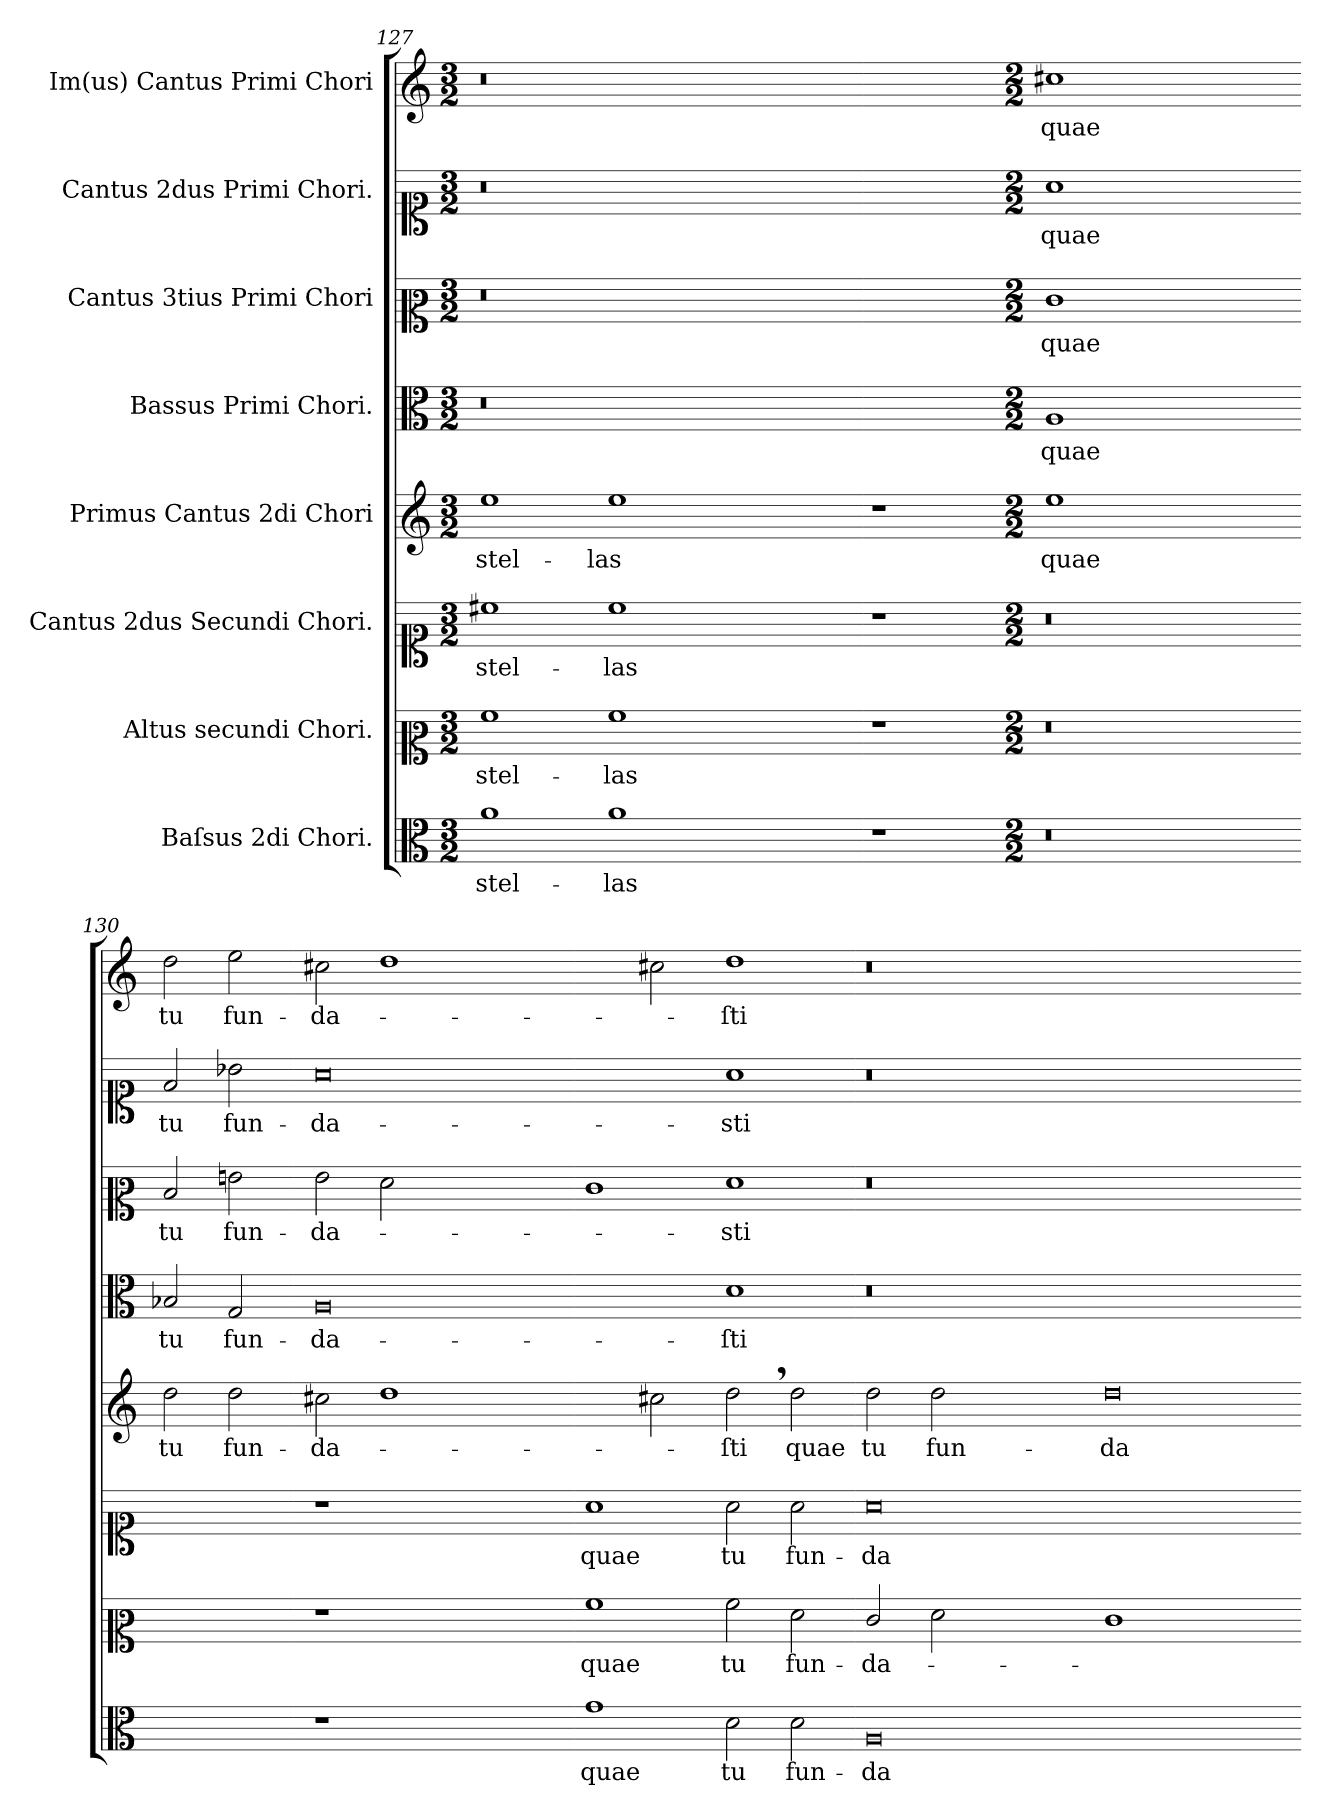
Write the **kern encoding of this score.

**kern	**text	**kern	**text	**kern	**text	**kern	**text	**kern	**text	**kern	**text	**kern	**text	**kern	**text
*part8	*part8	*part7	*part7	*part6	*part6	*part5	*part5	*part4	*part4	*part3	*part3	*part2	*part2	*part1	*part1
*staff8	*staff8	*staff7	*staff7	*staff6	*staff6	*staff5	*staff5	*staff4	*staff4	*staff3	*staff3	*staff2	*staff2	*staff1	*staff1
*I"Baſsus 2di Chori.	*	*I"Altus secundi Chori.	*	*I"Cantus 2dus Secundi Chori.	*	*I"Primus Cantus 2di Chori	*	*I"Bassus Primi Chori.	*	*I"Cantus 3tius Primi Chori	*	*I"Cantus 2dus Primi Chori.	*	*I"Im(us) Cantus Primi Chori	*
*clefC3	*	*clefC2	*	*clefC1	*	*clefG2	*	*clefC3	*	*clefC2	*	*clefC1	*	*clefG2	*
*k[]	*	*k[]	*	*k[]	*	*k[]	*	*k[]	*	*k[]	*	*k[]	*	*k[]	*
*D:dor	*	*D:dor	*	*D:dor	*	*D:dor	*	*D:dor	*	*D:dor	*	*D:dor	*	*D:dor	*
*M3/2	*	*M3/2	*	*M3/2	*	*M3/2	*	*M3/2	*	*M3/2	*	*M3/2	*	*M3/2	*
=127	=127	=127	=127	=127	=127	=127	=127	=127	=127	=127	=127	=127	=127	=127	=127
!	!LO:LY:i	!	!	!	!LO:LY:i	!	!	!	!	!	!	!	!	!	!
1a	stel-	1a	stel-	1cc#X	stel-	1ee	stel-	0.r	.	0.r	.	0.r	.	0.r	.
!	!LO:LY:i	!	!	!	!LO:LY:i	!	!	!	!	!	!	!	!	!	!
1a	-las	1a\	-las	1cc#\	-las	1ee\	-las	.	.	.	.	.	.	.	.
1ryy	.	1ryy	.	1ryy	.	1ryy	.	.	.	.	.	.	.	.	.
=128-	=128-	=128-	=128-	=128-	=128-	=128-	=128-	=128-	=128-	=128-	=128-	=128-	=128-	=128-	=128-
1r	.	1r	.	1r	.	1r	.	1ryy	.	1ryy	.	1ryy	.	1ryy	.
=129-	=129-	=129-	=129-	=129-	=129-	=129-	=129-	=129-	=129-	=129-	=129-	=129-	=129-	=129-	=129-
*M2/2	*	*M2/2	*	*M2/2	*	*M2/2	*	*M2/2	*	*M2/2	*	*M2/2	*	*M2/2	*
0r	.	0r	.	0r	.	1ee	quae	1A	-quae	1e	quae	1a	quae	1cc#X	quae
.	.	.	.	.	.	1ryy	.	1ryy	.	1ryy	.	1ryy	.	1ryy	.
=130-	=130-	=130-	=130-	=130-	=130-	=130-	=130-	=130-	=130-	=130-	=130-	=130-	=130-	=130-	=130-
1ryy	.	1ryy	.	1ryy	.	2dd\	tu	2B-X/	tu	2d/	tu	2f/	tu	2dd\	tu
.	.	.	.	.	.	2dd\	fun-	2G/	fun-	2gn\	fun-	2b-X\	fun-	2ee\	fun-
=131-	=131-	=131-	=131-	=131-	=131-	=131-	=131-	=131-	=131-	=131-	=131-	=131-	=131-	=131-	=131-
1r	.	1r	.	1r	.	2cc#X\	-da-	0A	-da-	2g\	-da-	0a	-da-	2cc#X\	-da-
.	.	.	.	.	.	1dd\	.	.	.	2f\	.	.	.	1dd\	.
1ryy	.	1ryy	.	1ryy	.	.	.	.	.	1ryy	.	.	.	.	.
.	.	.	.	.	.	2ryy	.	.	.	.	.	.	.	2ryy	.
=132-	=132-	=132-	=132-	=132-	=132-	=132-	=132-	=132-	=132-	=132-	=132-	=132-	=132-	=132-	=132-
1g	quae	1a	quae	1a	quae	2ryy	.	1ryy	.	1e	.	1ryy	.	2ryy	.
.	.	.	.	.	.	2cc#X\	.	.	.	.	.	.	.	2cc#X\	.
=133-	=133-	=133-	=133-	=133-	=133-	=133-	=133-	=133-	=133-	=133-	=133-	=133-	=133-	=133-	=133-
2d\	tu	2a\	tu	2a\	tu	2dd,>\	-ſti	1d	-ſti	1f	-sti	1a	-sti	1dd	-ſti
!	!	!	!	!	!	!	!LO:LY:i	!	!	!	!	!	!	!	!
2d\	fun-	2f\	fun-	2a\	fun-	2dd\	quae	.	.	.	.	.	.	.	.
=134-	=134-	=134-	=134-	=134-	=134-	=134-	=134-	=134-	=134-	=134-	=134-	=134-	=134-	=134-	=134-
!	!	!	!	!	!	!	!LO:LY:i	!	!	!	!	!	!	!	!
0A	-da-	2e/	-da-	0a	-da-	2dd\	tu	0r	.	0r	.	0r	.	0r	.
!	!	!	!	!	!	!	!LO:LY:i	!	!	!	!	!	!	!	!
.	.	2f\	.	.	.	2dd\	fun-	.	.	.	.	.	.	.	.
.	.	1ryy	.	.	.	1ryy	.	.	.	.	.	.	.	.	.
=135-	=135-	=135-	=135-	=135-	=135-	=135-	=135-	=135-	=135-	=135-	=135-	=135-	=135-	=135-	=135-
!	!	!	!	!	!	!	!LO:LY:i	!	!	!	!	!	!	!	!
0ryy	.	1e	.	0ryy	.	0dd	-da-	0ryy	.	0ryy	.	0ryy	.	0ryy	.
.	.	1ryy	.	.	.	.	.	.	.	.	.	.	.	.	.
=-	=-	=-	=-	=-	=-	=-	=-	=-	=-	=-	=-	=-	=-	=-	=-
*-	*-	*-	*-	*-	*-	*-	*-	*-	*-	*-	*-	*-	*-	*-	*-
